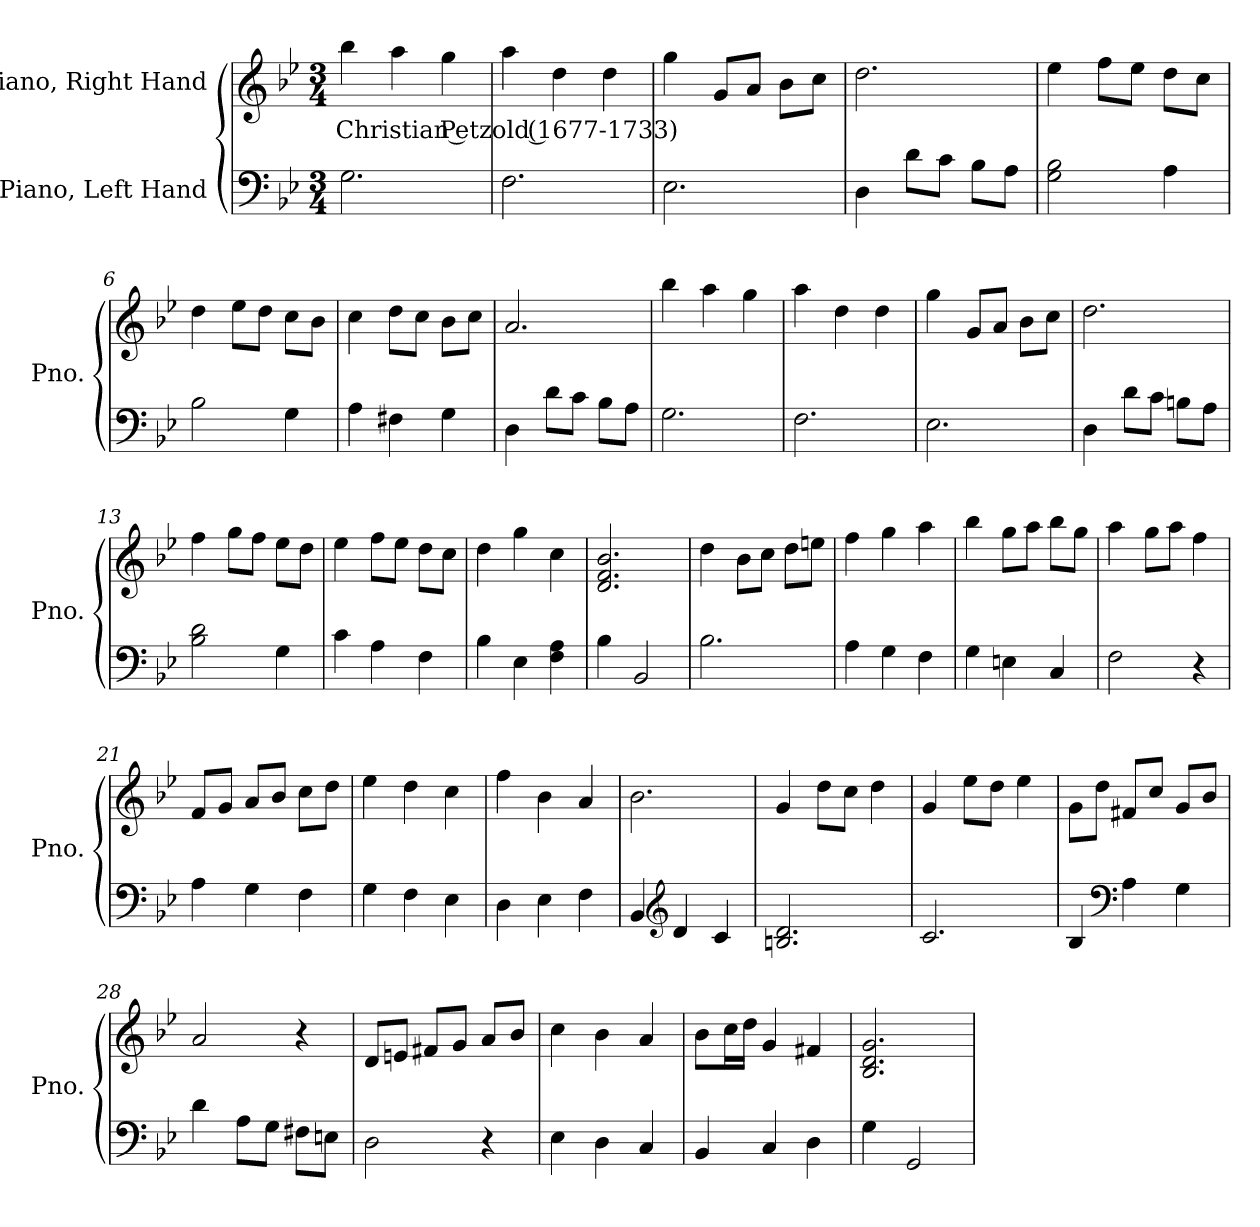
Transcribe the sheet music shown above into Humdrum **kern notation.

**kern	**kern	**text
*part2	*part1	*part1
*staff2	*staff1	*staff1
*I"Piano, Left Hand	*I"Piano, Right Hand	*
*I'Pno.	*I'Pno.	*
*clefF4	*clefG2	*
*k[b-e-]	*k[b-e-]	*
*M3/4	*M3/4	*
*MM100	*MM100	*
=1	=1	=1
!	!	!LO:LY:b
2.G\	4bb-\	Christian Petzold (1677-1733)
.	4aa\	.
.	4gg\	.
=2	=2	=2
2.F\	4aa\	.
.	4dd\	.
.	4dd\	.
=3	=3	=3
2.E-\	4gg\	.
.	8g/L	.
.	8a/J	.
.	8b-\L	.
.	8cc\J	.
=4	=4	=4
4D\	2.dd\	.
8d\L	.	.
8c\J	.	.
8B-\L	.	.
8A\J	.	.
!!LO:LB:g=z
=5	=5	=5
2G\ 2B-\	4ee-\	.
.	8ff\L	.
.	8ee-\J	.
4A\	8dd\L	.
.	8cc\J	.
=6	=6	=6
2B-\	4dd\	.
.	8ee-\L	.
.	8dd\J	.
4G\	8cc\L	.
.	8b-\J	.
=7	=7	=7
4A\	4cc\	.
4F#X\	8dd\L	.
.	8cc\J	.
4G\	8b-\L	.
.	8cc\J	.
=8	=8	=8
4D\	2.a/	.
8d\L	.	.
8c\J	.	.
8B-\L	.	.
8A\J	.	.
=9	=9	=9
2.G\	4bb-\	.
.	4aa\	.
.	4gg\	.
=10	=10	=10
2.F\	4aa\	.
.	4dd\	.
.	4dd\	.
=11	=11	=11
2.E-\	4gg\	.
.	8g/L	.
.	8a/J	.
.	8b-\L	.
.	8cc\J	.
!!LO:LB:g=z
=12	=12	=12
4D\	2.dd\	.
8d\L	.	.
8c\J	.	.
8Bn\L	.	.
8A\J	.	.
=13	=13	=13
2B-\ 2d\	4ff\	.
.	8gg\L	.
.	8ff\J	.
4G\	8ee-\L	.
.	8dd\J	.
=14	=14	=14
4c\	4ee-\	.
4A\	8ff\L	.
.	8ee-\J	.
4F\	8dd\L	.
.	8cc\J	.
=15	=15	=15
4B-\	4dd\	.
4E-\	4gg\	.
4F\ 4A\	4cc\	.
=16	=16	=16
4B-\	2.d/ 2.f/ 2.b-/	.
2BB-/	.	.
=17	=17	=17
2.B-\	4dd\	.
.	8b-\L	.
.	8cc\J	.
.	8dd\L	.
.	8een\J	.
=18	=18	=18
4A\	4ff\	.
4G\	4gg\	.
4F\	4aa\	.
!!LO:LB:g=z
=19	=19	=19
4G\	4bb-\	.
4En\	8gg\L	.
.	8aa\J	.
4C/	8bb-\L	.
.	8gg\J	.
=20	=20	=20
2F\	4aa\	.
.	8gg\L	.
.	8aa\J	.
4r	4ff\	.
=21	=21	=21
4A\	8f/L	.
.	8g/J	.
4G\	8a/L	.
.	8b-/J	.
4F\	8cc\L	.
.	8dd\J	.
=22	=22	=22
4G\	4ee-\	.
4F\	4dd\	.
4E-\	4cc\	.
=23	=23	=23
4D\	4ff\	.
4E-\	4b-\	.
4F\	4a/	.
=24	=24	=24
4BB-/	2.b-\	.
*clefG2	*	*
4d/	.	.
4c/	.	.
=25	=25	=25
2.Bn/ 2.d/	4g/	.
.	8dd\L	.
.	8cc\J	.
.	4dd\	.
=26	=26	=26
2.c/	4g/	.
.	8ee-\L	.
.	8dd\J	.
.	4ee-\	.
!!LO:LB:g=z
=27	=27	=27
4B-/	8g\L	.
.	8dd\J	.
*clefF4	*	*
4A\	8f#X/L	.
.	8cc/J	.
4G\	8g/L	.
.	8b-/J	.
=28	=28	=28
4d\	2a/	.
8A\L	.	.
8G\J	.	.
8F#X\L	4r	.
8En\J	.	.
=29	=29	=29
2D\	8d/L	.
.	8en/J	.
.	8f#X/L	.
.	8g/J	.
4r	8a/L	.
.	8b-/J	.
=30	=30	=30
4E-\	4cc\	.
4D\	4b-\	.
4C/	4a/	.
=31	=31	=31
4BB-/	8b-\L	.
.	16cc\L	.
.	16dd\JJ	.
4C/	4g/	.
4D\	4f#X/	.
=32	=32	=32
4G\	2.B-/ 2.d/ 2.g/	.
2GG/	.	.
=	=	=
*-	*-	*-
